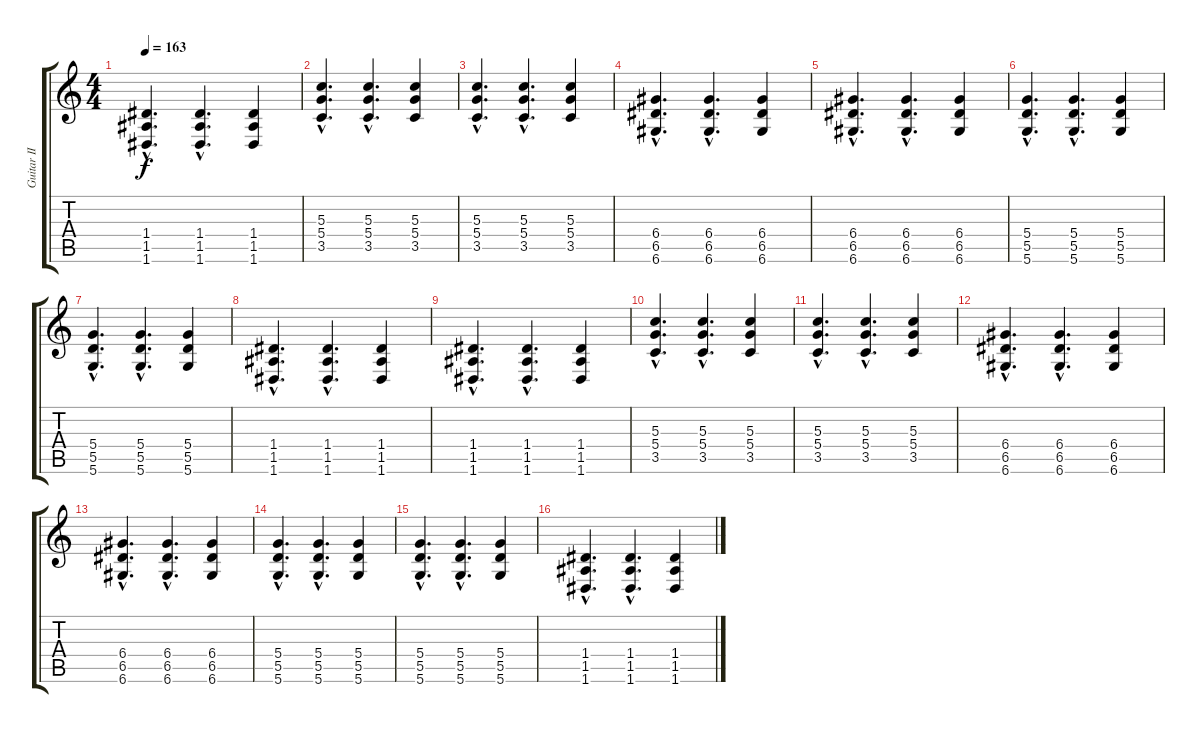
\track ("Guitar II" "Guitar II") {instrument distortionguitar}
\staff {score tabs}
\tuning (E4 B3 G3 D3 A2 D2) {hide}
\ts (4 4)
\tempo 163
\clef g2
\ks c
(1.4{hac} 1.5{hac} 1.6{hac}).4{d dy f} (1.4{hac} 1.5{hac} 1.6{hac}).4{d} (1.4 1.5 1.6).4 |
(5.3{hac} 5.4{hac} 3.5{hac}).4{d} (5.3{hac} 5.4{hac} 3.5{hac}).4{d} (5.3 5.4 3.5).4 |
(5.3{hac} 5.4{hac} 3.5{hac}).4{d} (5.3{hac} 5.4{hac} 3.5{hac}).4{d} (5.3 5.4 3.5).4 |
(6.4{hac} 6.5{hac} 6.6{hac}).4{d} (6.4{hac} 6.5{hac} 6.6{hac}).4{d} (6.4 6.5 6.6).4 |
(6.4{hac} 6.5{hac} 6.6{hac}).4{d} (6.4{hac} 6.5{hac} 6.6{hac}).4{d} (6.4 6.5 6.6).4 |
(5.4{hac} 5.5{hac} 5.6{hac}).4{d} (5.4{hac} 5.5{hac} 5.6{hac}).4{d} (5.4 5.5 5.6).4 |
(5.4{hac} 5.5{hac} 5.6{hac}).4{d} (5.4{hac} 5.5{hac} 5.6{hac}).4{d} (5.4 5.5 5.6).4 |
(1.4{hac} 1.5{hac} 1.6{hac}).4{d} (1.4{hac} 1.5{hac} 1.6{hac}).4{d} (1.4 1.5 1.6).4 |
(1.4{hac} 1.5{hac} 1.6{hac}).4{d} (1.4{hac} 1.5{hac} 1.6{hac}).4{d} (1.4 1.5 1.6).4 |
(5.3{hac} 5.4{hac} 3.5{hac}).4{d} (5.3{hac} 5.4{hac} 3.5{hac}).4{d} (5.3 5.4 3.5).4 |
(5.3{hac} 5.4{hac} 3.5{hac}).4{d} (5.3{hac} 5.4{hac} 3.5{hac}).4{d} (5.3 5.4 3.5).4 |
(6.4{hac} 6.5{hac} 6.6{hac}).4{d} (6.4{hac} 6.5{hac} 6.6{hac}).4{d} (6.4 6.5 6.6).4 |
(6.4{hac} 6.5{hac} 6.6{hac}).4{d} (6.4{hac} 6.5{hac} 6.6{hac}).4{d} (6.4 6.5 6.6).4 |
(5.4{hac} 5.5{hac} 5.6{hac}).4{d} (5.4{hac} 5.5{hac} 5.6{hac}).4{d} (5.4 5.5 5.6).4 |
(5.4{hac} 5.5{hac} 5.6{hac}).4{d} (5.4{hac} 5.5{hac} 5.6{hac}).4{d} (5.4 5.5 5.6).4 |
(1.4{hac} 1.5{hac} 1.6{hac}).4{d} (1.4{hac} 1.5{hac} 1.6{hac}).4{d} (1.4 1.5 1.6).4
